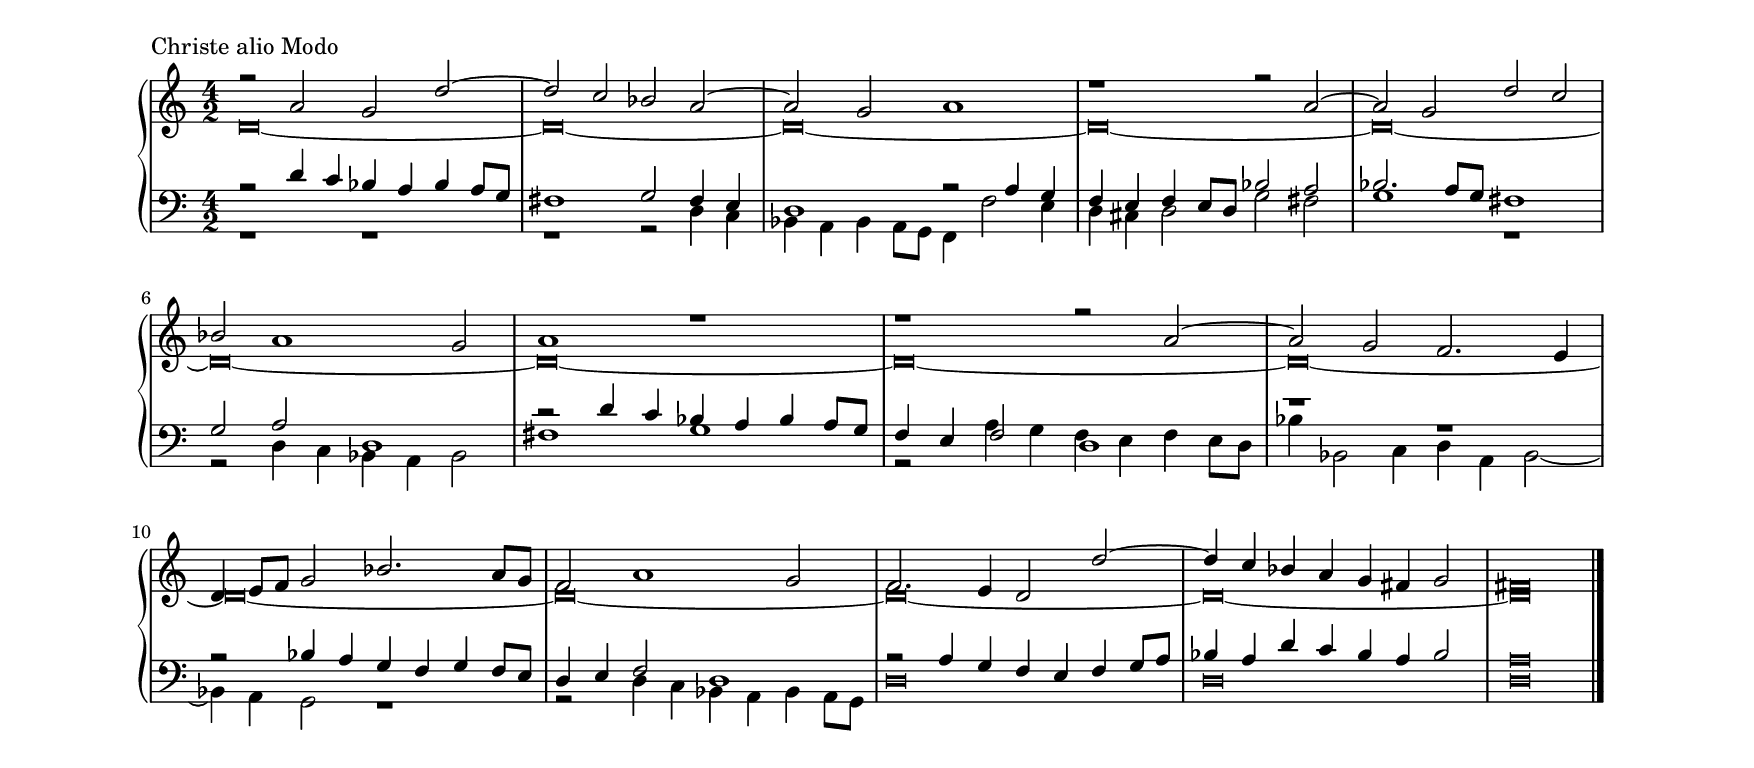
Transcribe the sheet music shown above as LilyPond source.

%! Title: Christe alio Modo
%! Part: I
%! No: 7
%! Remark:

\version "2.22.1"
\include "italiano.ly"

%****************************************************************
% Start cut-&-pastable-section

%****************************************************************

\paper {
  % Set paper
  #(set-paper-size "a4landscape")
  indent = 0\mm
  line-width = 250\mm
  ragged-right = ##f
  line-width = #(- line-width (* mm 3.000000) (* mm 1))
}

\layout {
  
}

%*****************************************
%  Set Header
%*****************************************
\header {
  %title = "KYRIE"
  %subtitle = "Kyrie"
  %subsubtitle = "Fiori Musicali"
  %composer = "G. Frescobaldi"
  %opus = "F.12/03"
  %tagline = "© 2022 Hautbois Project"
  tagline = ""
}

%*****************************************
% Start Voice
% Write the voices here
%*****************************************
MyMeter = \time 4/2
MyTempo = \tempo "Adantino"
MyKey = \key do \major
PieceName = "Christe alio Modo"

PieceVIIS = \relative la' {
  % bar 1	- 5
  r2 la2 sol re'~ |
  re2 do sib la~ |
  la2 sol la1 |
  r1 r2 la~ |
  la2 sol re' do |
  
  % bar 6	- 10
  sib2 la1 sol2 |
  la1 r1 | r1 r2 la~ |
  la2 sol fa2. mi4 |
  re4 mi8 fa sol2 sib2. la8 sol |
  
  % bar 11	- 14
  fa2 la1 sol2 |
  fa2. mi4 re2 re'~ |
  re4 do sib la sol fad sol2 |
  \once \override NoteHead.style = #'baroque
  fad\breve |
  
  \bar "|."
}

PieceVIIA = \relative re' {
  % bar 1	- 5
  \once \override NoteHead.style = #'baroque
  re\breve~ |
  \once \override NoteHead.style = #'baroque
  re\breve~ |
  \once \override NoteHead.style = #'baroque
  re\breve~ |
  \once \override NoteHead.style = #'baroque
  re\breve~ |
  \once \override NoteHead.style = #'baroque
  re\breve~ |
  
  % bar 6	- 10
  \once \override NoteHead.style = #'baroque
  re\breve~ |
  \once \override NoteHead.style = #'baroque
  re\breve~ |
  \once \override NoteHead.style = #'baroque
  re\breve~ |
  \once \override NoteHead.style = #'baroque
  re\breve~ |
  \once \override NoteHead.style = #'baroque
  re\breve~ |
  
  % bar 11	- 14
  \once \override NoteHead.style = #'baroque
  re\breve~ |
  \once \override NoteHead.style = #'baroque
  re\breve~ |
  \once \override NoteHead.style = #'baroque
  re\breve~ |
  \once \override NoteHead.style = #'baroque
  re\breve~ |
  
  \bar "|."
}

PieceVIIT = \relative la {
  % bar 1	- 5
  r2 re4 do sib la sib la8 sol |
  fad1 sol2 fad4 mi |
  re1 r2 la'4 sol |
  fa4 mi fa mi8 re sib'2 la |
  sib2. la8 sol fad1 |
  
  % bar 6	- 10
  sol2 la re,1 |
  r2 re'4 do sib la sib la8 sol |
  fa4 mi fa2 re1 |
  r1 r1 |
  r2 sib'4 la sol fa sol fa8 mi |
  
  % bar 11	- 14
  re4 mi fa2 re1 |
  r2 la'4 sol fa mi fa sol8 la |
  sib4 la re do sib la sib2 |
  \once \override NoteHead.style = #'baroque
  la\breve~ |
  
  \bar "|."
}

PieceVIIB = \relative re {
  % bar 1	- 5
  r1 r1 | r1 r2 re4 do |
  sib4 la sib la8 sol fa4 fa'2 mi4 |
  re4 dod re2 sol fad |
  sol1 r1 |
  
  % bar 6	- 10
  r2 re4 do sib la sib2 |
  fad'1 sol |
  r2 la4 sol fa mi fa mi8 re |
  sib'4 sib,2 do4 re la sib2~ |
  sib4 la4 sol2 r1 |
  
  % bar 11	- 14
  r2 re'4 do sib la sib la8 sol |
  \once \override NoteHead.style = #'baroque
  re'\breve |
  \once \override NoteHead.style = #'baroque
  re\breve |
  \once \override NoteHead.style = #'baroque
  re\breve |
  
  \bar "|."
}

%*****************************************
%  Start Score
%*****************************************

\markup { \vspace #1 }
\score {
  \header {
    piece = \PieceName
  }
  \new PianoStaff <<
    \new Staff { 
      \clef "treble" 
      %\MyTempo
      \MyKey
      \MyMeter
      <<
        \PieceVIIS
        \\
        \PieceVIIA
      >>
    }
    \new Staff { 
      \clef "bass" 
      %\MyTempo
      \MyKey
      \MyMeter
      <<
        \PieceVIIT
        \\
        \PieceVIIB
      >>
    }
  >>
}